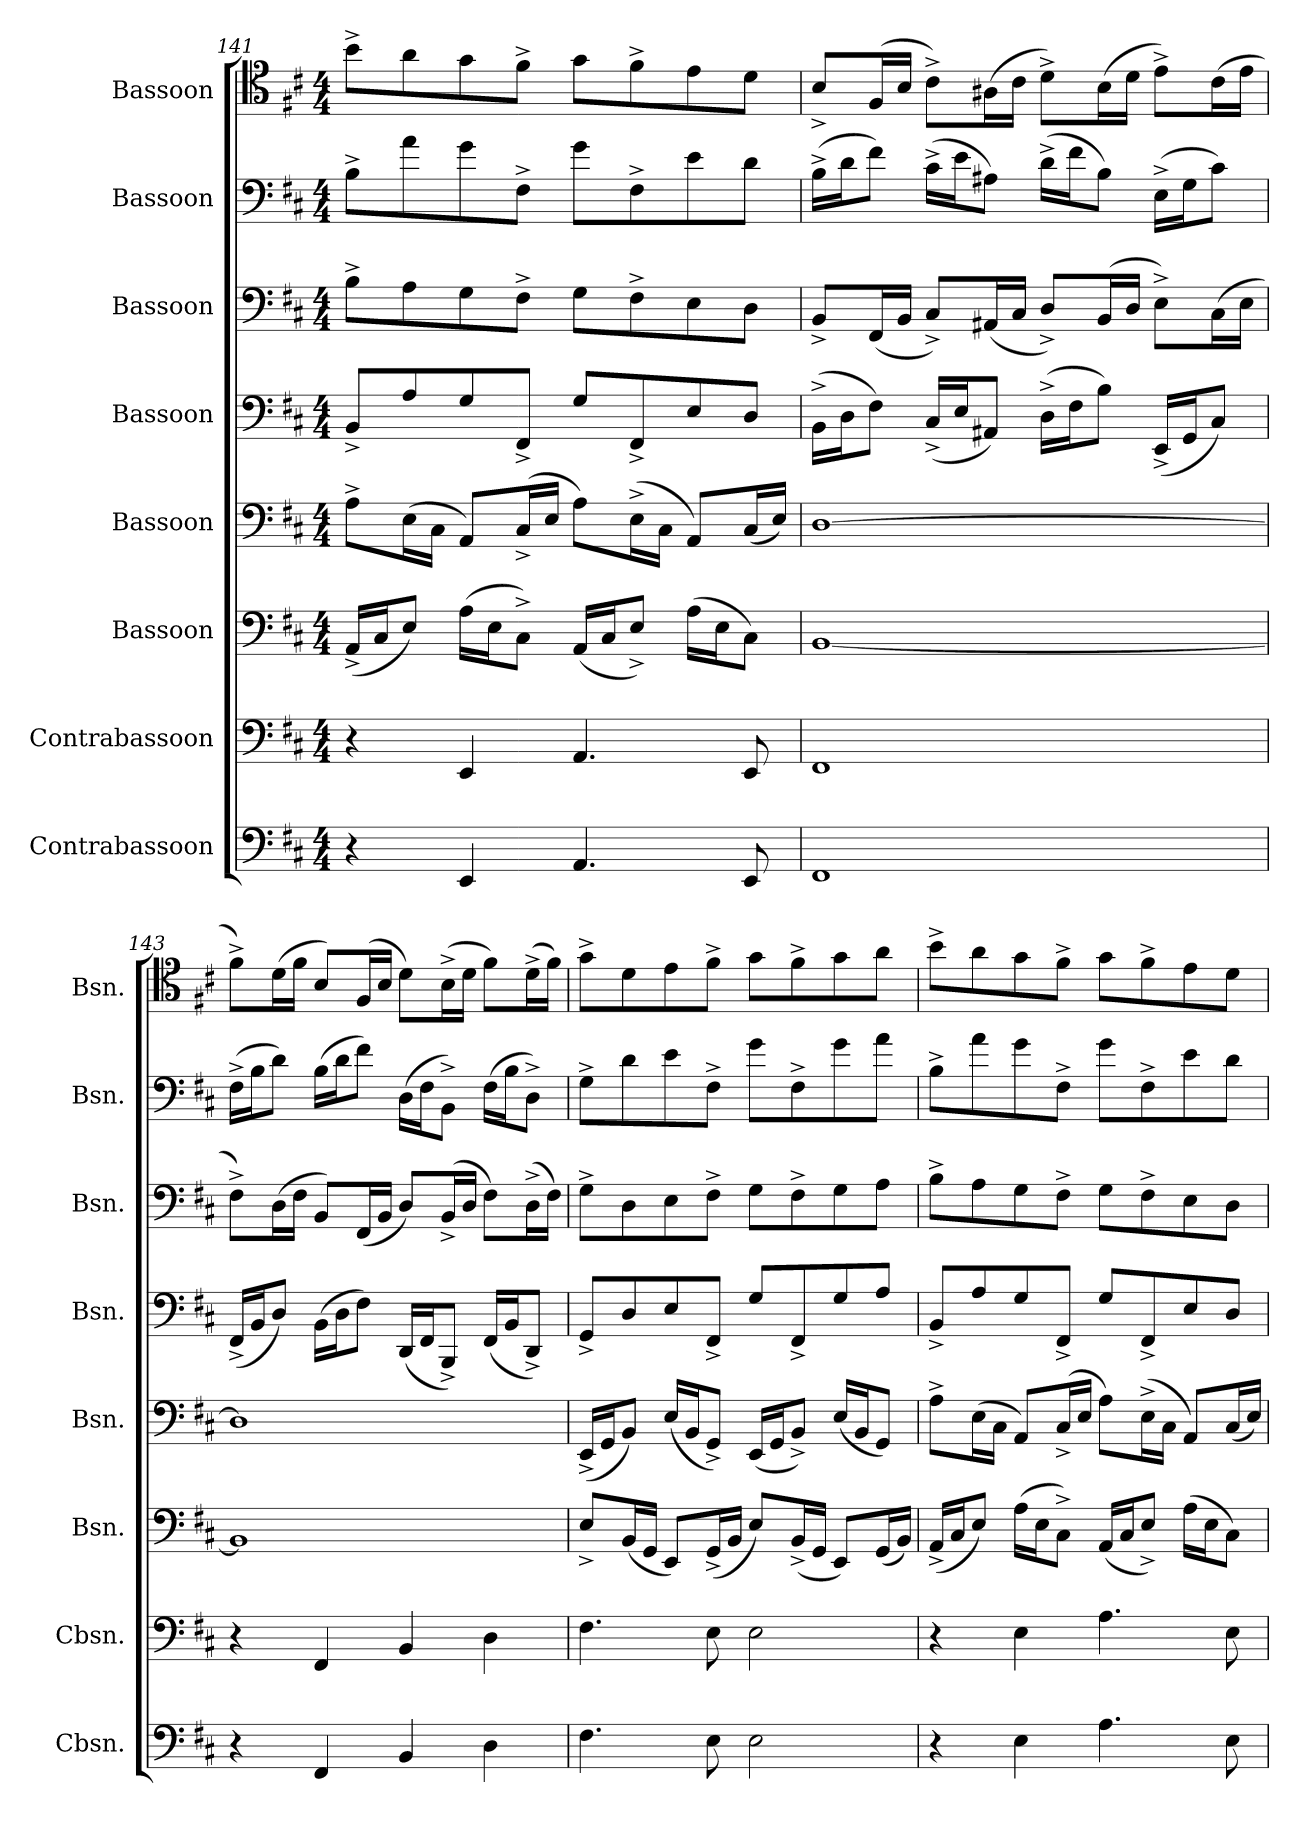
**kern	**kern	**kern	**kern	**kern	**kern	**kern	**kern
*part8	*part7	*part6	*part5	*part4	*part3	*part2	*part1
*staff8	*staff7	*staff6	*staff5	*staff4	*staff3	*staff2	*staff1
*I"Contrabassoon	*I"Contrabassoon	*I"Bassoon	*I"Bassoon	*I"Bassoon	*I"Bassoon	*I"Bassoon	*I"Bassoon
*I'Cbsn.	*I'Cbsn.	*I'Bsn.	*I'Bsn.	*I'Bsn.	*I'Bsn.	*I'Bsn.	*I'Bsn.
!!LO:PB:g=z
*clefF4	*clefF4	*clefF4	*clefF4	*clefF4	*clefF4	*clefF4	*clefC4
*ITrd7c12	*ITrd7c12	*	*	*	*	*	*
*k[f#c#]	*k[f#c#]	*k[f#c#]	*k[f#c#]	*k[f#c#]	*k[f#c#]	*k[f#c#]	*k[f#c#]
*M4/4	*M4/4	*M4/4	*M4/4	*M4/4	*M4/4	*M4/4	*M4/4
=141	=141	=141	=141	=141	=141	=141	=141
4r	4r	(<16AA^/LL	8A^\L	8BB^/L	8B^\L	8B^\L	8b^\L
.	.	16C#/J	.	.	.	.	.
.	.	8E/J)	(>16E\L	8A/	8A\	8a\	8a\
.	.	.	16C#\JJ	.	.	.	.
4EEE/	4EEE/	(>16A\LL	8AA/L)	8G/	8G\	8g\	8g\
.	.	16E\J	.	.	.	.	.
.	.	8C#^\J)	(>16C#^/L	8FF#^/J	8F#^\J	8F#^\J	8f#^\J
.	.	.	16E/JJ	.	.	.	.
4.AAA/	4.AAA/	(<16AA/LL	8A\L)	8G/L	8G\L	8g\L	8g\L
.	.	16C#/J	.	.	.	.	.
.	.	8E^/J)	(>16E^\L	8FF#^/	8F#^\	8F#^\	8f#^\
.	.	.	16C#\JJ	.	.	.	.
.	.	(>16A\LL	8AA/L)	8E/	8E\	8e\	8e\
.	.	16E\J	.	.	.	.	.
8EEE/	8EEE/	8C#\J)	(<16C#/L	8D/J	8D\J	8d\J	8d\J
.	.	.	16E/JJ)	.	.	.	.
=142	=142	=142	=142	=142	=142	=142	=142
1FFF#	1FFF#	[1BB	[1D	(>16BB^\LL	8BB^/L	(>16B^\LL	8B^/L
.	.	.	.	16D\J	.	16d\J	.
.	.	.	.	8F#\J)	(<16FF#/L	8f#\J)	(>16F#/L
.	.	.	.	.	16BB/JJ	.	16B/JJ
.	.	.	.	(<16C#^/LL	8C#^/L)	(>16c#^\LL	8c#^\L)
.	.	.	.	16E/J	.	16e\J	.
.	.	.	.	8AA#X/J)	(<16AA#X/L	8A#X\J)	(>16A#X\L
.	.	.	.	.	16C#/JJ	.	16c#\JJ
.	.	.	.	(>16D^\LL	8D^/L)	(>16d^\LL	8d^\L)
.	.	.	.	16F#\J	.	16f#\J	.
.	.	.	.	8B\J)	(>16BB/L	8B\J)	(>16B\L
.	.	.	.	.	16D/JJ	.	16d\JJ
.	.	.	.	(<16EE^/LL	8E^\L)	(>16E^\LL	8e^\L)
.	.	.	.	16GG/J	.	16G\J	.
.	.	.	.	8C#/J)	(>16C#\L	8c#\J)	(>16c#\L
.	.	.	.	.	16E\JJ	.	16e\JJ
!!LO:PB:g=z
=143	=143	=143	=143	=143	=143	=143	=143
4r	4r	1BB]	1D]	(<16FF#^/LL	8F#^\L)	(>16F#^\LL	8f#^\L)
.	.	.	.	16BB/J	.	16B\J	.
.	.	.	.	8D/J)	(>16D\L	8d\J)	(>16d\L
.	.	.	.	.	16F#\JJ	.	16f#\JJ
4FFF#/	4FFF#/	.	.	(>16BB\LL	8BB/L)	(>16B\LL	8B/L)
.	.	.	.	16D\J	.	16d\J	.
.	.	.	.	8F#\J)	(<16FF#/L	8f#\J)	(>16F#/L
.	.	.	.	.	16BB/JJ	.	16B/JJ
4BBB/	4BBB/	.	.	(<16DD/LL	8D/L)	(>16D\LL	8d\L)
.	.	.	.	16FF#/J	.	16F#\J	.
.	.	.	.	8BBB^/J)	(>16BB^/L	8BB^\J)	(>16B^\L
.	.	.	.	.	16D/JJ	.	16d\JJ
4DD\	4DD\	.	.	(<16FF#/LL	8F#\L)	(>16F#\LL	8f#\L)
.	.	.	.	16BB/J	.	16B\J	.
.	.	.	.	8DD^/J)	(>16D^\L	8D^\J)	(>16d^\L
.	.	.	.	.	16F#\JJ)	.	16f#\JJ)
=144	=144	=144	=144	=144	=144	=144	=144
4.FF#\	4.FF#\	8E^/L	(<16EE^/LL	8GG^/L	8G^\L	8G^\L	8g^\L
.	.	.	16GG/J	.	.	.	.
.	.	(<16BB/L	8BB/J)	8D/	8D\	8d\	8d\
.	.	16GG/JJ	.	.	.	.	.
.	.	8EE/L)	(<16E/LL	8E/	8E\	8e\	8e\
.	.	.	16BB/J	.	.	.	.
8EE\	8EE\	(<16GG^/L	8GG^/J)	8FF#^/J	8F#^\J	8F#^\J	8f#^\J
.	.	16BB/JJ	.	.	.	.	.
2EE\	2EE\	8E/L)	(<16EE/LL	8G/L	8G\L	8g\L	8g\L
.	.	.	16GG/J	.	.	.	.
.	.	(<16BB^/L	8BB^/J)	8FF#^/	8F#^\	8F#^\	8f#^\
.	.	16GG/JJ	.	.	.	.	.
.	.	8EE/L)	(<16E/LL	8G/	8G\	8g\	8g\
.	.	.	16BB/J	.	.	.	.
.	.	(<16GG/L	8GG/J)	8A/J	8A\J	8a\J	8a\J
.	.	16BB/JJ)	.	.	.	.	.
!!LO:PB:g=z
=145	=145	=145	=145	=145	=145	=145	=145
4r	4r	(<16AA^/LL	8A^\L	8BB^/L	8B^\L	8B^\L	8b^\L
.	.	16C#/J	.	.	.	.	.
.	.	8E/J)	(>16E\L	8A/	8A\	8a\	8a\
.	.	.	16C#\JJ	.	.	.	.
4EE\	4EE\	(>16A\LL	8AA/L)	8G/	8G\	8g\	8g\
.	.	16E\J	.	.	.	.	.
.	.	8C#^\J)	(>16C#^/L	8FF#^/J	8F#^\J	8F#^\J	8f#^\J
.	.	.	16E/JJ	.	.	.	.
4.AA\	4.AA\	(<16AA/LL	8A\L)	8G/L	8G\L	8g\L	8g\L
.	.	16C#/J	.	.	.	.	.
.	.	8E^/J)	(>16E^\L	8FF#^/	8F#^\	8F#^\	8f#^\
.	.	.	16C#\JJ	.	.	.	.
.	.	(>16A\LL	8AA/L)	8E/	8E\	8e\	8e\
.	.	16E\J	.	.	.	.	.
8EE\	8EE\	8C#\J)	(<16C#/L	8D/J	8D\J	8d\J	8d\J
.	.	.	16E/JJ)	.	.	.	.
=	=	=	=	=	=	=	=
*-	*-	*-	*-	*-	*-	*-	*-
